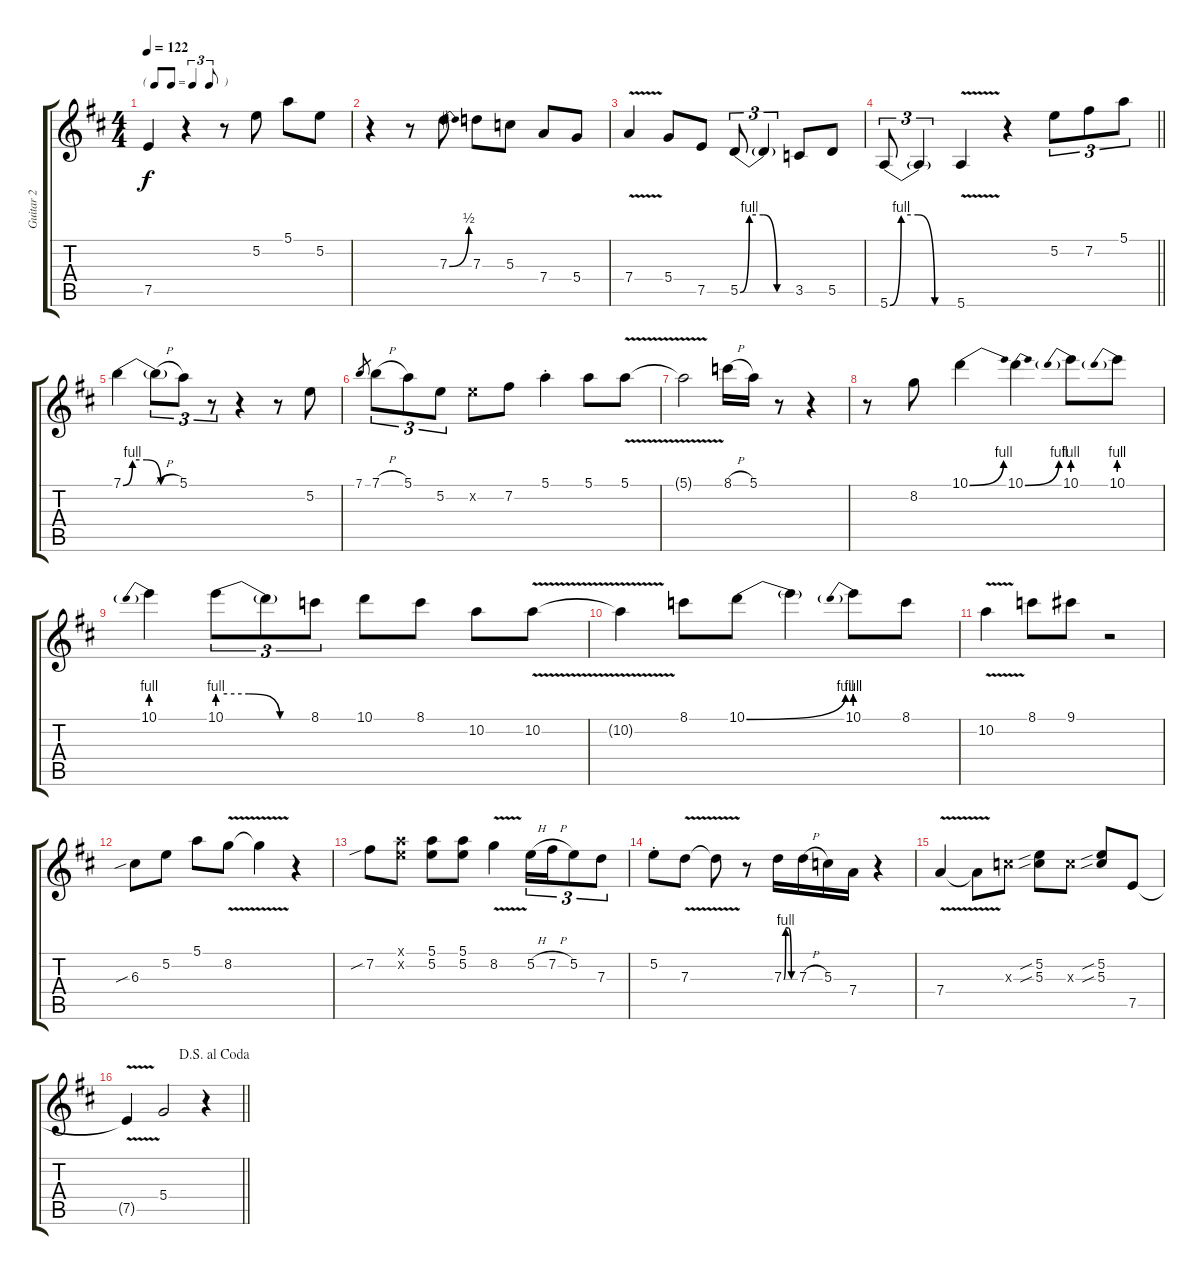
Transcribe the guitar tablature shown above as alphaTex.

\track ("Guitar 2" "Guitar 2") {instrument electricguitarclean}
\staff {score tabs}
\tuning (E4 B3 G3 D3 A2 E2) {hide}
\ts (4 4)
\tf triplet8th
\tempo 122
\clef g2
\ks d
7.5{t}.4{dy f} r.4 r.8 5.2.8 5.1.8 5.2.8 |
r.4 r.8 7.3{be (bend 0 0 60 2)}.8 7.3.8 5.3.8 7.4.8 5.4.8 |
7.4{v}.4 5.4.8 7.5.8 5.5{be (custom 0 0 10 4 25 4 40 0 60 0)}.8{tu (3 2)} 5.5{t}.4{tu (3 2)} 3.5.8 5.5.8 |
\barLineRight lightlight
5.6{be (custom 0 0 10 4 25 4 40 0 60 0)}.8{tu (3 2)} 5.6{t}.4{tu (3 2)} 5.6{v}.4 r.4 5.2.8{tu (3 2)} 7.2.8{tu (3 2)} 5.1.8{tu (3 2)} |
7.1{be (custom 0 0 10 4 25 4 40 0 60 0)}.4 7.1{h t}.8{tu (3 2)} 5.1.8{tu (3 2)} r.8{tu (3 2)} r.4 r.8 5.2.8 |
7.1.8{gr} 7.1{h}.8{tu (3 2)} 5.1.8{tu (3 2)} 5.2.8{tu (3 2)} 5.2{x}.8 7.2.8 5.1{st}.4 5.1.8 5.1{v}.8 |
5.1{v t}.2 8.1{h}.16 5.1.16 r.8 r.4 |
r.8 8.2.8 10.1{be (bend 0 0 60 4)}.4 10.1{be (bend 0 0 60 4)}.4 10.1{be (prebend 0 4 60 4)}.8 10.1{be (prebend 0 4 60 4)}.8 |
10.1{be (prebend 0 4 60 4)}.4 10.1{be (custom 0 4 20 4 40 0 60 0)}.8{tu (3 2)} 10.1{t}.8{tu (3 2)} 8.1.8{tu (3 2)} 10.1.8 8.1.8 10.2.8 10.2{v}.8 |
10.2{v t}.4 8.1.8 10.1{be (bend 0 0 60 4)}.8 10.1{t}.4 10.1{be (prebend 0 4 60 4)}.8 8.1.8 |
10.2{v}.4 8.1.8 9.1.8 r.2 |
6.3{sib}.8 5.2.8 5.1.8 8.2{v}.8 8.2{v t}.4 r.4 |
7.2{sib}.8 (5.1{x} 5.2{x}).8 (5.1 5.2).8 (5.1 5.2).8 8.2{v}.4 5.2{h}.16{tu (3 2)} 7.2{h}.16{tu (3 2)} 5.2.8{tu (3 2)} 7.3.8{tu (3 2)} |
5.2{st}.8 7.3{v}.8 7.3{v t}.8 r.8 7.3{be (custom 0 0 10 4 25 4 40 0 60 0)}.16 7.3{h}.16 5.3.16 7.4.16 r.4 |
7.4{v}.4 7.4{v t}.8 5.3{x}.8 (5.2{sib} 5.3{sib}).8 5.3{x}.8 (5.2{sib} 5.3{sib}).8 7.5.8 |
\jump dalsegnoalcoda
\barLineRight lightlight
7.5{v t}.4 5.4.2 r.4
